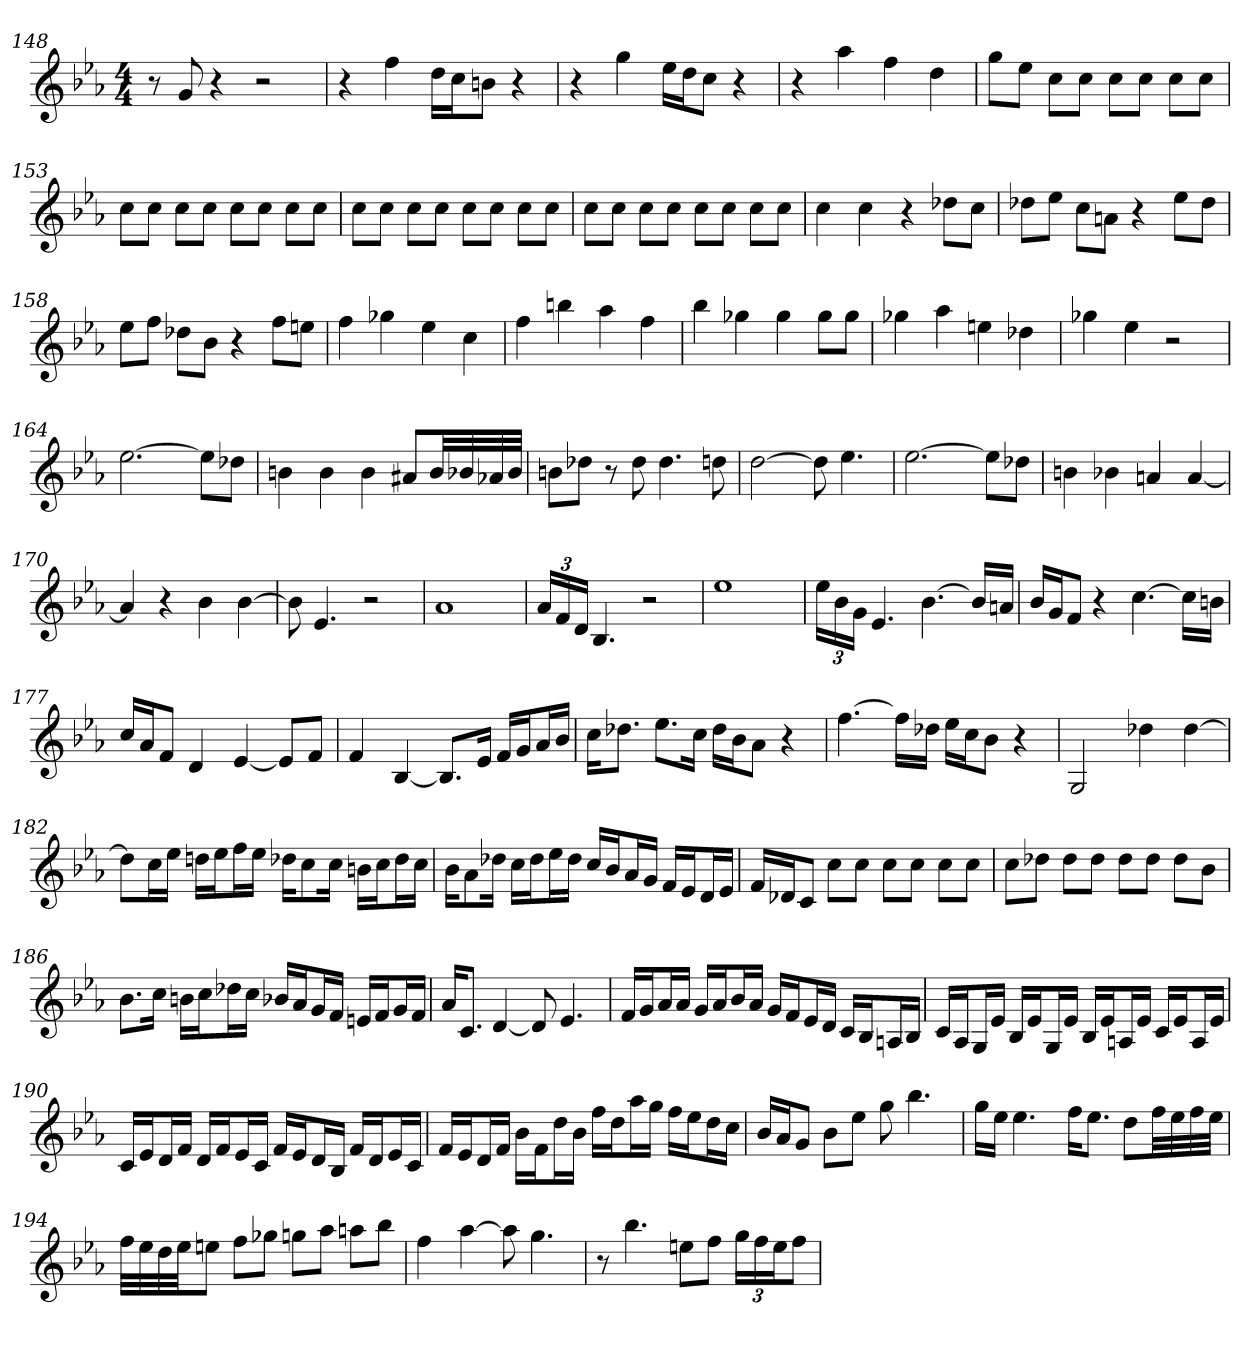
**kern
*part1
*staff1
*clefG2
*k[b-e-a-]
*E-:
*M4/4
=148
8r
8g
4r
2r
=149
4r
4ff
16dd\LL
16cc\J
8bn\J
4r
=150
4r
4gg
16ee-\LL
16dd\J
8cc\J
4r
=151
4r
4aa-
4ff
4dd
=152
8gg\L
8ee-\J
8cc\L
8cc\J
8cc\L
8cc\J
8cc\L
8cc\J
=153
8cc\L
8cc\J
8cc\L
8cc\J
8cc\L
8cc\J
8cc\L
8cc\J
=154
8cc\L
8cc\J
8cc\L
8cc\J
8cc\L
8cc\J
8cc\L
8cc\J
=155
8cc\L
8cc\J
8cc\L
8cc\J
8cc\L
8cc\J
8cc\L
8cc\J
=156
4cc
4cc
4r
8dd-X\L
8cc\J
=157
8dd-X\L
8ee-\J
8cc\L
8an\J
4r
8ee-\L
8dd-\J
=158
8ee-\L
8ff\J
8dd-X\L
8b-\J
4r
8ff\L
8een\J
=159
4ff
4gg-X
4ee-
4cc
=160
4ff
4bbn
4aa-
4ff
=161
4bb-
4gg-X
4gg-
8gg-\L
8gg-\J
=162
4gg-X
4aa-
4een
4dd-X
=163
4gg-X
4ee-
2r
=164
[2.ee-
8ee-\L]
8dd-X\J
=165
4bn
4b
4b
8a#X/L
32b/LL
32b-X/
32a-X/
32b-/JJJ
=166
8bn\L
8dd-X\J
8r
8dd-
4.dd-
8ddn
=167
[2dd
8dd]
4.ee-
=168
[2.ee-
8ee-\L]
8dd-X\J
=169
4bn
4b-X
4an
[4a
=170
4a]
4r
4b-
[4b-
=171
8b-]
4.e-
2r
=172
1a-
=173
24a-/LL
24f/
24d/JJ
4.B-
2r
=174
1ee-
=175
24ee-\LL
24b-\
24g\JJ
4.e-
[4.b-
16b-/LL]
16an/JJ
=176
16b-/LL
16g/J
8f/J
4r
[4.cc
16cc\LL]
16bn\JJ
=177
16cc/LL
16a-/J
8f/J
4d
[4e-
8e-/L]
8f/J
=178
4f
[4B-
8.B-/L]
16e-/Jk
16f/LL
16g/J
16a-/L
16b-/JJ
=179
16cc\KL
8.dd-X\J
8.ee-\L
16cc\Jk
16dd-\LL
16b-\J
8a-\J
4r
=180
[4.ff
16ff\LL]
16dd-X\JJ
16ee-\LL
16cc\J
8b-\J
4r
=181
2G
4dd-X
[4dd-
=182
8dd-\L]
16cc\L
16ee-\JJ
16ddn\LL
16ee-\J
16ff\L
16ee-\JJ
16dd-X\KL
8cc\
16cc\Jk
16bn\LL
16cc\J
16dd-\L
16cc\JJ
=183
16b-\KL
8a-\
16dd-X\Jk
16cc\LL
16dd-\J
16ee-\L
16dd-\JJ
16cc/LL
16b-/J
16a-/L
16g/JJ
16f/LL
16e-/J
16d/L
16e-/JJ
=184
16f/LL
16d-X/J
8c/J
8cc\L
8cc\J
8cc\L
8cc\J
8cc\L
8cc\J
=185
8cc\L
8dd-X\J
8dd-\L
8dd-\J
8dd-\L
8dd-\J
8dd-\L
8b-\J
=186
8.b-\L
16cc\Jk
16bn\LL
16cc\J
16dd-X\L
16cc\JJ
16b-X/LL
16a-/J
16g/L
16f/JJ
16en/LL
16f/J
16g/L
16f/JJ
=187
16a-/KL
8.c/J
[4d
8d]
4.e-
=188
16f/LL
16g/J
16a-/L
16a-/JJ
16g/LL
16a-/J
16b-/L
16a-/JJ
16g/LL
16f/J
16e-/L
16d/JJ
16c/LL
16B-/J
16An/L
16B-/JJ
=189
16c/LL
16A-/J
16G/L
16e-/JJ
16B-/LL
16e-/J
16G/L
16e-/JJ
16B-/LL
16e-/J
16An/L
16e-/JJ
16c/LL
16e-/J
16A/L
16e-/JJ
=190
16c/LL
16e-/J
16d/L
16f/JJ
16d/LL
16f/J
16e-/L
16c/JJ
16f/LL
16e-/J
16d/L
16B-/JJ
16f/LL
16d/J
16e-/L
16c/JJ
=191
16f/LL
16e-/J
16d/L
16f/JJ
16b-\LL
16f\J
16dd\L
16b-\JJ
16ff\LL
16dd\J
16aa-\L
16gg\JJ
16ff\LL
16ee-\J
16dd\L
16cc\JJ
=192
16b-/LL
16a-/J
8g/J
8b-\L
8ee-\J
8gg
4.bb-
=193
16gg\LL
16ee-\JJ
4.ee-
16ff\KL
8.ee-\J
8dd\L
32ff\LL
32ee-\
32ff\
32ee-\JJJ
=194
32ff\LLL
32ee-\
32dd\
32ee-\JJ
8een\J
8ff\L
8gg-X\J
8ggn\L
8aa-\J
8aan\L
8bb-\J
=195
4ff
[4aa-
8aa-]
4.gg
=196
8r
4.bb-
8een\L
8ff\J
24gg\LL
24ff\
24ee\J
8ff\J
=
*-
